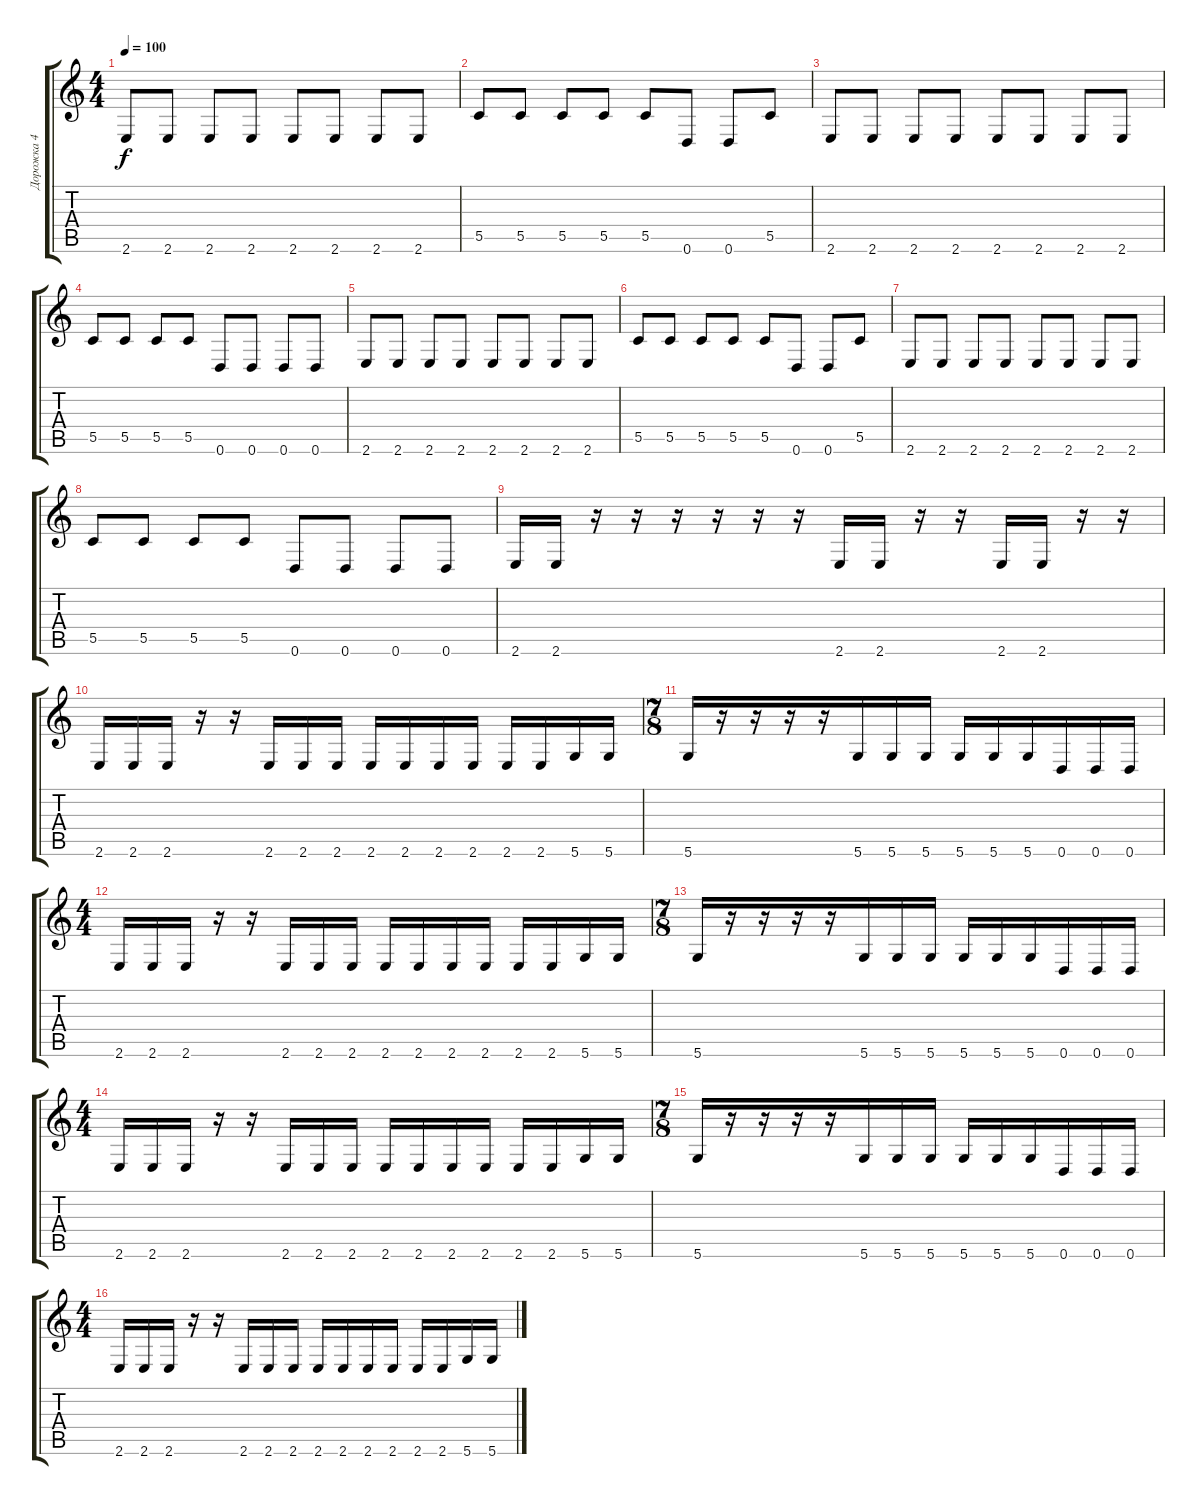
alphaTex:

\track ("Дорожка 4" "Дорожка 4") {instrument electricbassfinger}
\staff {score tabs}
\tuning (D4 A3 F3 C3 G2 D2) {hide}
\ts (4 4)
\tempo 100
\clef g2
\ks c
2.6.8{dy f} 2.6.8 2.6.8 2.6.8 2.6.8 2.6.8 2.6.8 2.6.8 |
5.5.8 5.5.8 5.5.8 5.5.8 5.5.8 0.6.8 0.6.8 5.5.8 |
2.6.8 2.6.8 2.6.8 2.6.8 2.6.8 2.6.8 2.6.8 2.6.8 |
5.5.8 5.5.8 5.5.8 5.5.8 0.6.8 0.6.8 0.6.8 0.6.8 |
2.6.8 2.6.8 2.6.8 2.6.8 2.6.8 2.6.8 2.6.8 2.6.8 |
5.5.8 5.5.8 5.5.8 5.5.8 5.5.8 0.6.8 0.6.8 5.5.8 |
2.6.8 2.6.8 2.6.8 2.6.8 2.6.8 2.6.8 2.6.8 2.6.8 |
5.5.8 5.5.8 5.5.8 5.5.8 0.6.8 0.6.8 0.6.8 0.6.8 |
2.6.16 2.6.16 r.16 r.16 r.16 r.16 r.16 r.16 2.6.16 2.6.16 r.16 r.16 2.6.16 2.6.16 r.16 r.16 |
2.6.16 2.6.16 2.6.16 r.16 r.16 2.6.16 2.6.16 2.6.16 2.6.16 2.6.16 2.6.16 2.6.16 2.6.16 2.6.16 5.6.16 5.6.16 |
\ts (7 8)
5.6.16 r.16 r.16 r.16 r.16 5.6.16 5.6.16 5.6.16 5.6.16 5.6.16 5.6.16 0.6.16 0.6.16 0.6.16 |
\ts (4 4)
2.6.16 2.6.16 2.6.16 r.16 r.16 2.6.16 2.6.16 2.6.16 2.6.16 2.6.16 2.6.16 2.6.16 2.6.16 2.6.16 5.6.16 5.6.16 |
\ts (7 8)
5.6.16 r.16 r.16 r.16 r.16 5.6.16 5.6.16 5.6.16 5.6.16 5.6.16 5.6.16 0.6.16 0.6.16 0.6.16 |
\ts (4 4)
2.6.16 2.6.16 2.6.16 r.16 r.16 2.6.16 2.6.16 2.6.16 2.6.16 2.6.16 2.6.16 2.6.16 2.6.16 2.6.16 5.6.16 5.6.16 |
\ts (7 8)
5.6.16 r.16 r.16 r.16 r.16 5.6.16 5.6.16 5.6.16 5.6.16 5.6.16 5.6.16 0.6.16 0.6.16 0.6.16 |
\ts (4 4)
2.6.16 2.6.16 2.6.16 r.16 r.16 2.6.16 2.6.16 2.6.16 2.6.16 2.6.16 2.6.16 2.6.16 2.6.16 2.6.16 5.6.16 5.6.16
